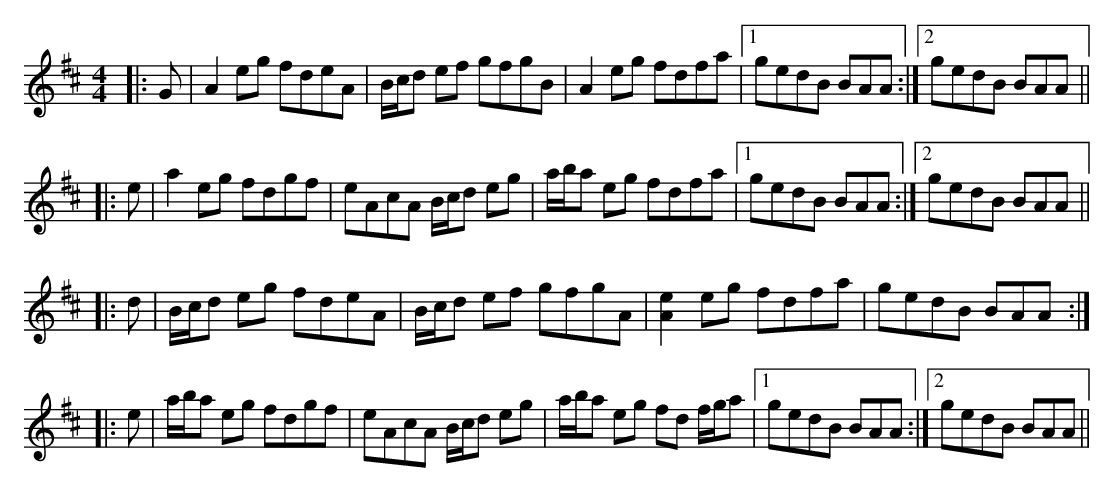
X:1
M:4/4
K:Amix
|:G|A2 eg fdeA|B/c/d ef gfgB|A2eg fdfa|1 gedB BAA:|2 gedB BAA||
|:e|a2 eg fdgf|eAcA B/c/d eg|a/b/a eg fdfa|1 gedB BAA:|2 gedB BAA||
|:d|B/c/d eg fdeA|B/c/d ef gfgA|[A2e2] eg fdfa|gedB BAA:|
|:e|a/b/a eg fdgf|eAcA B/c/d eg|a/b/a eg fd f/g/a|1 gedB BAA:|2 gedB BAA||
